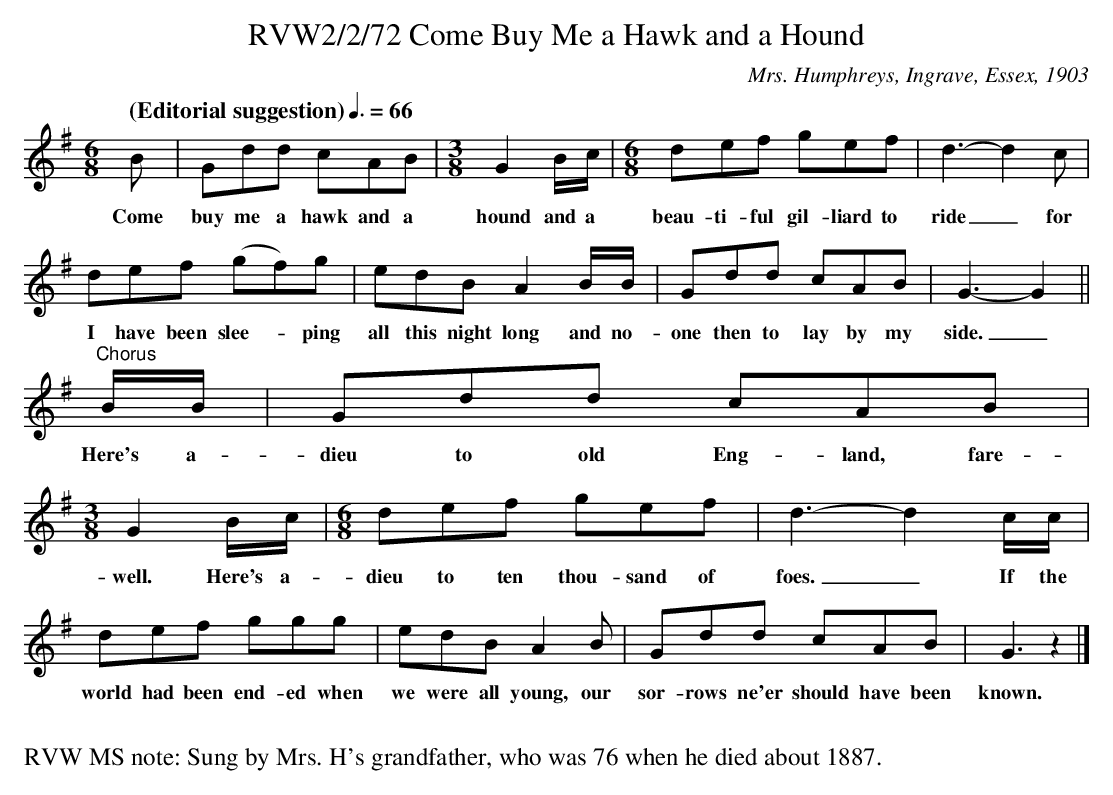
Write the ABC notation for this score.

X:1
T:RVW2/2/72 Come Buy Me a Hawk and a Hound
C: Mrs. Humphreys, Ingrave, Essex, 1903
L:1/8
Q: "(Editorial suggestion)" 3/8=66
M:6/8
K:G
B | Gdd cAB |[M:3/8] G2 B/2c/2 |[M:6/8] def gef | d3-d2 c |
w: Come buy me a hawk and a hound and a beau-ti-ful gil-liard to ride_ for
def (gf)g | edB A2 B/2B/2 | Gdd cAB | G3- G2 ||
w: I have been slee-*ping all this night long and no-one then to lay by my side._
"^Chorus"B/2B/2 | Gdd cAB |[M:3/8] G2 B/2c/2 |[M:6/8] def gef | d3-d2 c/2c/2 |
w: Here's a-dieu to old Eng-land, fare-well. Here's a-dieu to ten thou-sand of foes._ If the
def ggg | edB A2 B | Gdd cAB | G3 z2 |]
w: world had been end-ed when we were all young, our sor-rows ne'er should have been known.
